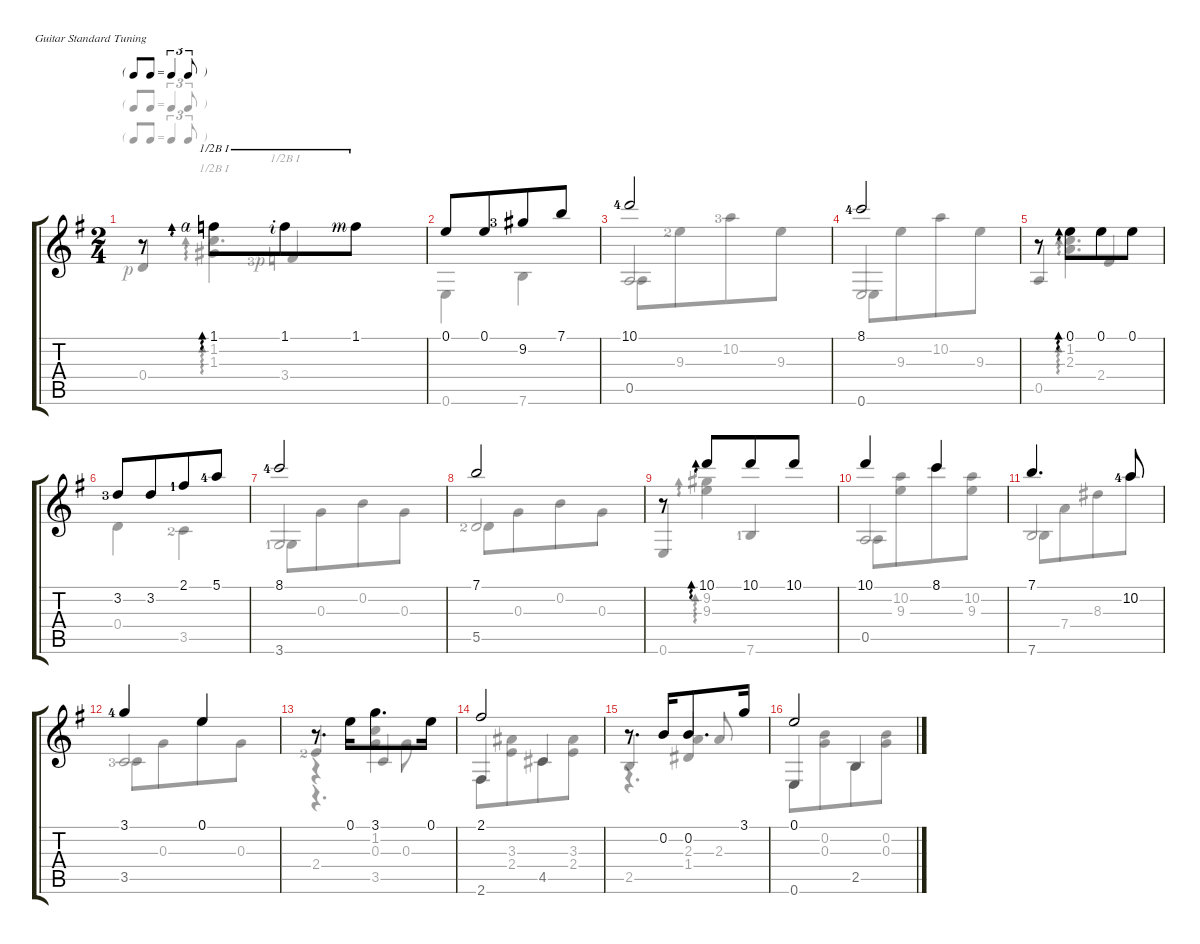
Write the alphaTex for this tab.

\defaultSystemsLayout 4
\hideDynamics
\singleTrackTrackNamePolicy hidden
\multiTrackTrackNamePolicy hidden
\firstSystemTrackNameMode fullname
\firstSystemTrackNameOrientation horizontal
\otherSystemsTrackNameOrientation horizontal
\track ("Nylon Guitar" "Nylon Guit") {instrument acousticguitarnylon}
\staff {score tabs}
\tuning (E4 B3 G3 D3 A2 E2)
\voice
\ts (2 4)
\tf triplet8th
\ac
\tempo (87 hide)
\clef g2
\ks eminor
r.8{dy mf instrument acousticguitarnylon beam invert beam merge} 1.1{rf 4}.8{ad 0 barre (1 half) beam merge} 1.1{rf 2}.8{barre (1 half)} 1.1{rf 3}.8{barre (1 half)} |
0.1.8{beam merge} 0.1.8{beam merge} 9.2{lf 4}.8{beam merge} 7.1.8 |
10.1{lf 5}.2 |
8.1{lf 5}.2 |
r.8{beam invert} 0.1.8{ad 0 beam merge} 0.1.8{beam merge} 0.1.8 |
3.2{lf 4}.8{beam merge} 3.2.8{beam merge} 2.1{lf 2}.8{beam merge} 5.1{lf 5}.8 |
8.1{lf 5}.2 |
7.1.2 |
r.8 10.1.8{ad 0 beam merge} 10.1.8{beam merge} 10.1.8 |
10.1.4 8.1.4 |
7.1.4{d} 10.2{lf 5}.8 |
3.1{lf 5}.4 0.1.4 |
r.8{d beam invert} 0.1.16{beam merge} 3.1.8{d beam merge} 0.1.16 |
2.1.2 |
r.8{d} 0.2.16{beam merge} 0.2.8{d beam merge} 3.1.16 |
0.1.2
\voice
\clef g2
\ottava regular
\simile none
\ks eminor
0.4{rf 1}.4{dy mf beam invert} 3.4{lf 4 rf 1}.4{barre (1 half) beam invert} |
0.6.4 7.6.4 |
0.5.2{beam invert} |
0.6.2{beam invert} |
0.5.4{beam invert} 2.4.4{beam invert} |
0.4.4 3.5{lf 3}.4 |
3.6{lf 2}.2{beam invert} |
5.5{lf 3}.2{beam invert} |
0.6.4{beam invert} 7.6{lf 2}.4{beam invert} |
0.5.2{beam invert} |
7.6.2{beam invert} |
3.5{lf 4}.2{beam invert} |
2.4{lf 3}.4{beam invert} 3.5.4{beam invert} |
2.6.4{beam invert} 4.5.4{beam invert} |
2.5.4{beam invert} (1.4 2.3).4{beam invert} |
0.6.4{beam invert} 2.5.4{beam invert}
\voice
\clef g2
\ottava regular
\simile none
\ks eminor
r.8{dy mf} (1.3 1.2).4{d ad 0 barre (1 half)} |
|
0.5.8 9.3{lf 3}.8{beam merge} 10.2{lf 4}.8{beam merge} 9.3.8 |
0.6.8 9.3.8{beam merge} 10.2.8{beam merge} 9.3.8 |
r.8 (1.2 2.3).4{d ad 0} |
|
3.6.8 0.3.8{beam merge} 0.2.8{beam merge} 0.3.8 |
5.5.8 0.3.8{beam merge} 0.2.8{beam merge} 0.3.8 |
r.8 (9.3 9.2).4{ad 0} |
0.5.8 (9.3 10.2).8{beam merge} 8.1.8{beam merge} (10.2 9.3).8{beam merge} |
7.6.8 7.4.8{beam merge} 8.3.8 10.2.8 |
3.5.8 0.3.8{beam merge} 0.1.8{beam merge} 0.3.8{beam merge} |
r.4 (0.3 1.2).4 |
2.6.8 (2.4 3.3).8{beam merge} 4.5.8{beam merge} (2.4 3.3).8{beam merge} |
|
0.6.8 (0.3 0.2).8{beam merge} 2.5.8{beam merge} (0.3 0.2).8{beam merge}
\voice
\clef g2
\ottava regular
\simile none
\ks eminor
|
|
|
|
|
|
|
|
|
|
|
|
r.4{d} 0.3.8 |
|
r.4{d} 2.3.8{beam invert} |
